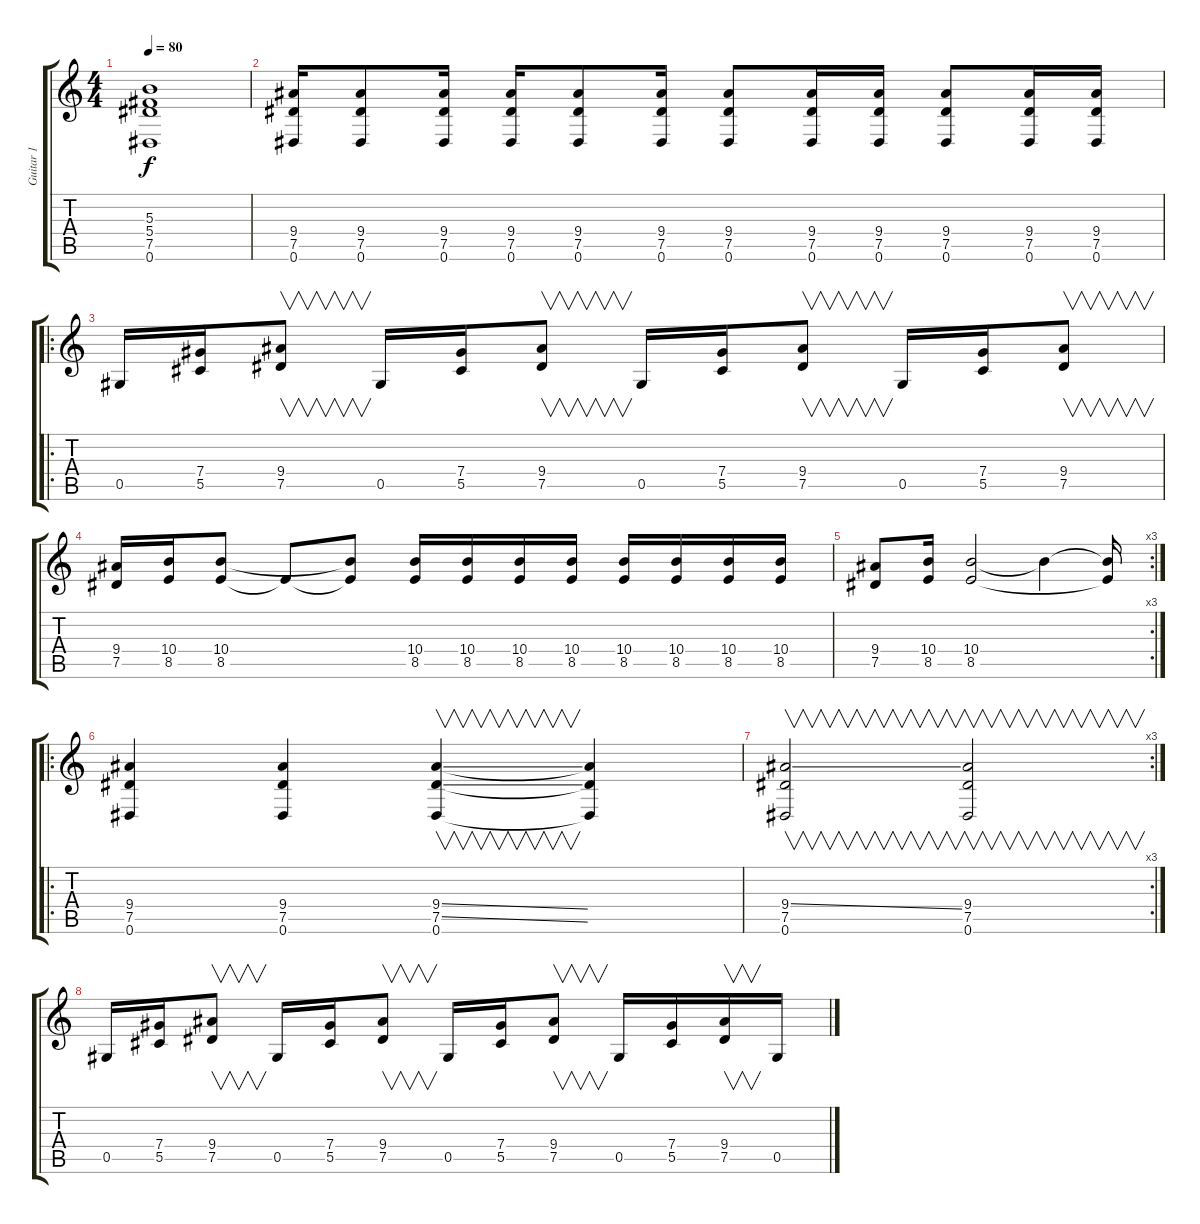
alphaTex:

\track ("Guitar 1" "Guitar 1") {instrument electricguitarmuted}
\staff {score tabs}
\tuning (Eb4 Bb3 Gb3 Db3 Ab2 Eb2) {hide}
\ts (4 4)
\tempo 80
\clef g2
\ks c
(5.3{t} 5.4{t} 7.5{t} 0.6{t}).1{dy f} |
(9.4 7.5 0.6).16 (9.4 7.5 0.6).8 (9.4 7.5 0.6).16 (9.4 7.5 0.6).16 (9.4 7.5 0.6).8 (9.4 7.5 0.6).16 (9.4 7.5 0.6).8 (9.4 7.5 0.6).16 (9.4 7.5 0.6).16 (9.4 7.5 0.6).8 (9.4 7.5 0.6).16 (9.4 7.5 0.6).16 |
\ro
0.5.16{instrument distortionguitar} (7.4 5.5).16 (9.4 7.5).8{v} 0.5.16 (7.4 5.5).16 (9.4 7.5).8{v} 0.5.16 (7.4 5.5).16 (9.4 7.5).8{v} 0.5.16 (7.4 5.5).16 (9.4 7.5).8{v} |
(9.4 7.5).16 (10.4 8.5).16 (10.4 8.5).8 8.5{t}.8 (10.4{t} 8.5{t}).8 (10.4 8.5).16 (10.4 8.5).16 (10.4 8.5).16 (10.4 8.5).16 (10.4 8.5).16 (10.4 8.5).16 (10.4 8.5).16 (10.4 8.5).16 |
\rc 3
(9.4 7.5).8 (10.4 8.5).16 (10.4 8.5).2 10.4{t}.4 (10.4{t} 8.5{t}).16 |
\ro
(9.4 7.5 0.6).4{instrument overdrivenguitar} (9.4 7.5 0.6).4 (9.4{ss} 7.5{ss} 0.6).4{v} (9.4{t} 7.5{t} 0.6{t}).4 |
\rc 3
(9.4{ss} 7.5 0.6).2{v} (9.4 7.5 0.6).2{v} |
0.5.16 (7.4 5.5).16 (9.4 7.5).8{v} 0.5.16 (7.4 5.5).16 (9.4 7.5).8{v} 0.5.16 (7.4 5.5).16 (9.4 7.5).8{v} 0.5.16 (7.4 5.5).16 (9.4 7.5).16{v} 0.5.16
